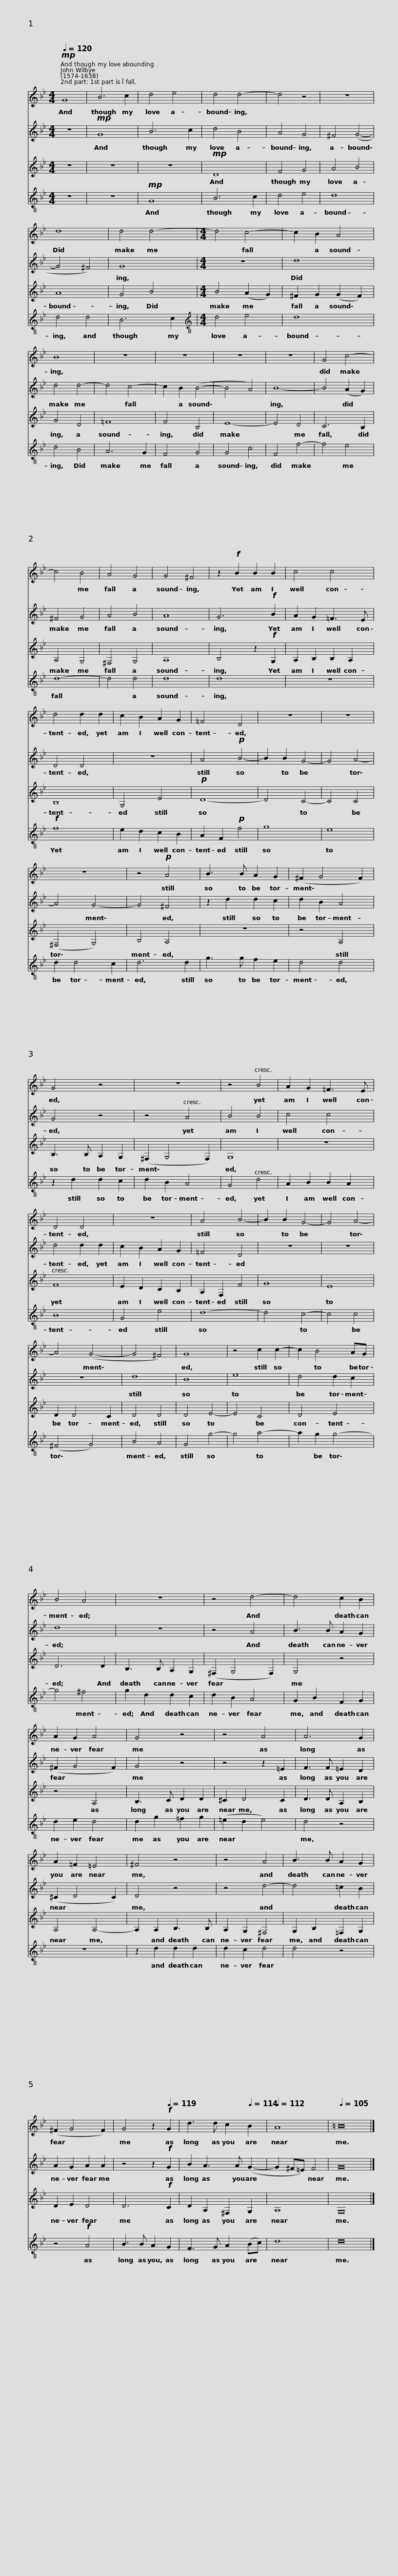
X:1
%%score 1 2 3 4
L:1/8
Q:1/4=120
M:4/4
I:linebreak $
K:Bb
V:1 treble
V:2 treble
V:3 treble
V:4 treble-8
V:1
!mp! G8 | B6 c2 | d4 e4 | d4 d4- | d4 z4 | %5
 z8 | d8 | d4 d4- |$[M:4/4] d4 c4- | c2 B2 A4 | %10
 B8 | z8 | z8 | z8 | z8 | %15
 G4 c4- |$ c4 B4 | A4 G4 | G4 ^F4 | z2!f! B2 B2 B2 | %20
 c4 c4 | d4 d2 d2 | c2 B2 A2 G2 |$ =F4 D4 | z8 | %25
 z8 | z8 | z4!p! A4 | B3 B A2 G2 | (^F2 G4 F2) | %30
 G4 z4 |$ z8 | z4 B4 | A2 G2 =F3 E | D4 D4 | %35
 z8 |$ A4 B4- | B2 B2 G4- | G4 A4- | A4 (G4- | %40
 G4 ^F4) | G8 | z4 c2 c2- |$ c2 B4 AG | B4 A4 | %45
 z8 | z4 d4- | d4 c2 B2 | A2 G2 A4 |$ G4 z4 | %50
 z4 A4 | A6 G2 | A2 =F2 =E4 | ^F4 z4 | z4 A4 |$ %55
 B3 B A2 G2 | (^F2 G4 F2) | G4 z2!f![Q:1/4=119] G2 |[Q:1/4=118] d3[Q:1/4=116] d[Q:1/4=116] c2[Q:1/4=114] B2 |[Q:1/4=112] A8 | %60
[Q:1/4=105] =B16 |] %61
V:2
 z8 |!mp! G8 | B6 c2 | d4 B4 | A4 G4 | %5
 ^F4 (G4- | G4 ^F4) | G8 |$[M:4/4] z8 | d8 | %10
 d4 d4- | d4 c4- | c2 B2 (B4- | B4 A4) | B8- | %15
 B4 (A2 G2) |$ ^F4 G4 | A4 B4 | A8 | G6!f! B2 | %20
 A2 G2 =F3 E | D4 D4 | z8 |$ A4!p! B4- | B2 B2 G4- | %25
 G4 A4- | A4 G4- | G4 ^F4 | z2 d2 d2 c2 | d2 B2 A4 | %30
 G4 z4 |$ z4 A4 | B4 B4 | c4 c4 | d4 d2 d2 | %35
 c2 B2 A2 G2 |$ =F4 D4 | z8 | z8 | z8 | %40
 d8 | B8 | e8 |$ d4 d2 c2 | d8 | %45
 z8 | z4 A4 | B3 B A2 G2 | (^F2 G4 F2) |$ G4 z4 | %50
 z4 z2 =E2 | F3 F =E2 D2 | (^C2 D4 C2) | D4 z4 | z4 d4- |$ %55
 d4 =c2 B2 | A2 G2 A2 A2 | z4 z2!f! G2 | B2 A3 A (G2- | G2 ^F=E) F4 | %60
 G16 |] %61
V:3
 z8 | z8 | z8 |!mp! D8 | F4 G4 | %5
 A4 B4 | A8 | G4 B4 |$[M:4/4] B4 (A2 G2) | ^F2 G2 (G2 F2) | %10
 G4 D4 | =F8 | F4 B,4 | E8- | E4 D4 | %15
 C6 B,2 |$ A,4 G,4 | ^F,4 G,4 | A,8 | B,4 z2!f! G,2 | %20
 A,2 B,2 B,2 A,2 | B,8 | G,4 E4 |$!p! D8- | D4 C4- | %25
 C4 C4 | (^F,4 G,4) | B,4 A,4 | z8 | z4 A,4 | %30
 B,3 B, A,2 G,2 |$ (^F,2 G,4 F,2) | G,8 | z8 | F8 | %35
 E2 D2 C2 B,2 |$ A,2 F,2 F4 | G8 | E8 | D2 D4 C2 | %40
 D4 D4 | D4 E4- | E4 C4 |$ D4 E4 | D6 D2 | %45
 B,3 B, A,2 G,2 | (^F,2 G,4 F,2) | G,4 z4 | z4 A,4 |$ B,3 C D2 D2 | %50
 ^C2 D4 C2 | D3 D A,2 B,2 | A,4 A,4- | A,2 A,2 B,3 B, | A,2 G,2 ^F,4 |$ %55
 G,2 B,2 =F,2 G,2 | D2 E2 D4 | D6!f! C2 | D2 A,2 ^F,2 G,2 | A,8 | %60
 G,16 |] %61
V:4
 z8 | z8 |!mp! G8 | B6 c2 | d4 e4 | %5
 d8 | d4 d4 | B6 c2 |$[M:4/4][K:treble-8] d4 e4 | d8 | %10
 d4 B4 | A6 G2 | F4 G4 | G4 c4 | F4 f4- | %15
 f4 e4 |$ d8- | d4 d4 | d8 | d8 | %20
 z8 |!f! f8 | e2 d2 c2 B2 |$ A2 F2!p! f4 | g8 | %25
 e8 | d2 d4 c2 | d6 d2 | g3 g f2 e2 | d4 d4 | %30
 z2 d2 d2 c2 |$ d2 B2 A4 | G4 d4 | A2 B2 B2 A2 | B8 | %35
 G4 e4 |$ d8- | d4 c4- | c4 c4 | (^F4 G4) | %40
 B4 A4 | G4 g4- | g4 a4- |$ a2 g2 g4- | g4 ^f4 | %45
 g2 d2 d2 c2 | d2 B2 A4 | G2 B2 F2 G2 | d2 e2 d4 |$ d2 g2 =f2 g2 | %50
 (=e2 d2 e4) | d4 z4 | z8 | z2 d2 d2 d2 | d2 c2 d4 |$ %55
 d4 z4 | z4!f! A4 | B3 B A2 G2 | F3 G A2 (Bc) | d8 | %60
 d16 |] %61
